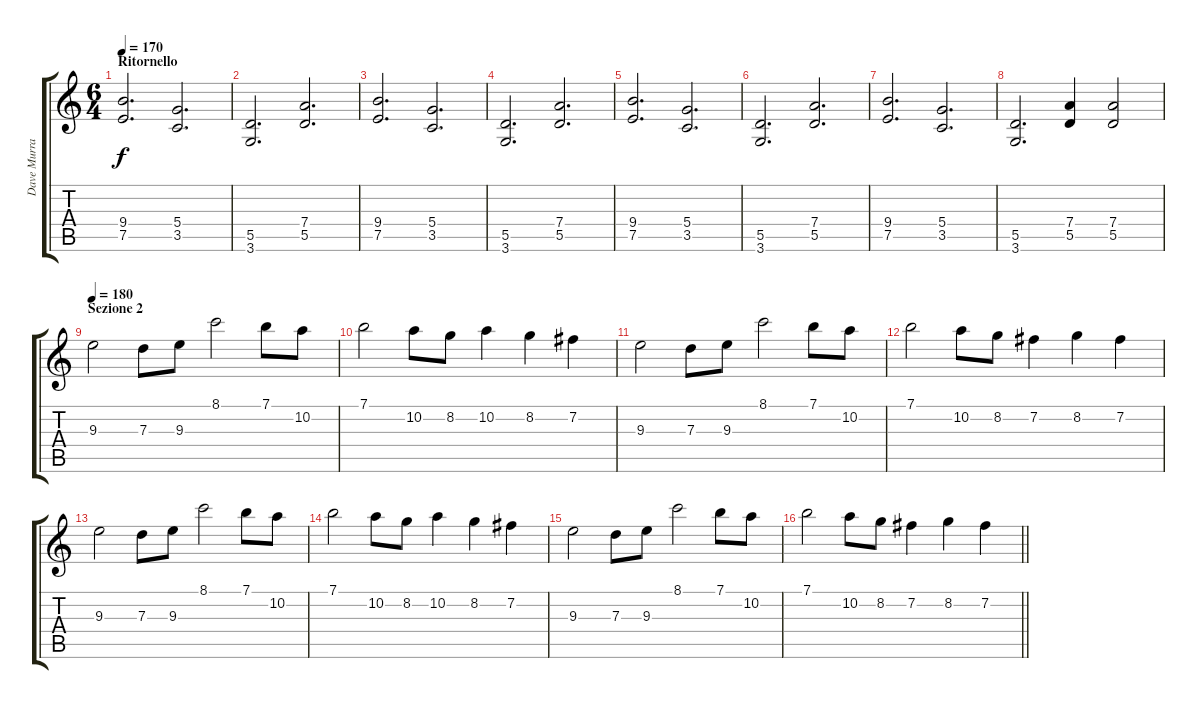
\track ("Dave Murray" "Dave Murra") {instrument distortionguitar}
\staff {score tabs}
\tuning (E4 B3 G3 D3 A2 E2) {hide}
\ts (6 4)
\section ("" "Ritornello")
\tempo 170
\clef g2
\ks c
(9.4 7.5).2{d dy f instrument distortionguitar} (5.4 3.5).2{d} |
(5.5 3.6).2{d} (7.4 5.5).2{d} |
(9.4 7.5).2{d} (5.4 3.5).2{d} |
(5.5 3.6).2{d} (7.4 5.5).2{d} |
(9.4 7.5).2{d} (5.4 3.5).2{d} |
(5.5 3.6).2{d} (7.4 5.5).2{d} |
(9.4 7.5).2{d} (5.4 3.5).2{d} |
(5.5 3.6).2{d} (7.4 5.5).4 (7.4 5.5).2 |
\section ("" "Sezione 2")
\tempo 180
9.3.2{volume 16 instrument distortionguitar} 7.3.8 9.3.8 8.1.2 7.1.8 10.2.8 |
7.1.2 10.2.8 8.2.8 10.2.4 8.2.4 7.2.4 |
9.3.2 7.3.8 9.3.8 8.1.2 7.1.8 10.2.8 |
7.1.2 10.2.8 8.2.8 7.2.4 8.2.4 7.2.4 |
9.3.2 7.3.8 9.3.8 8.1.2 7.1.8 10.2.8 |
7.1.2 10.2.8 8.2.8 10.2.4 8.2.4 7.2.4 |
9.3.2 7.3.8 9.3.8 8.1.2 7.1.8 10.2.8 |
\barLineRight lightlight
7.1.2 10.2.8 8.2.8 7.2.4 8.2.4 7.2.4
